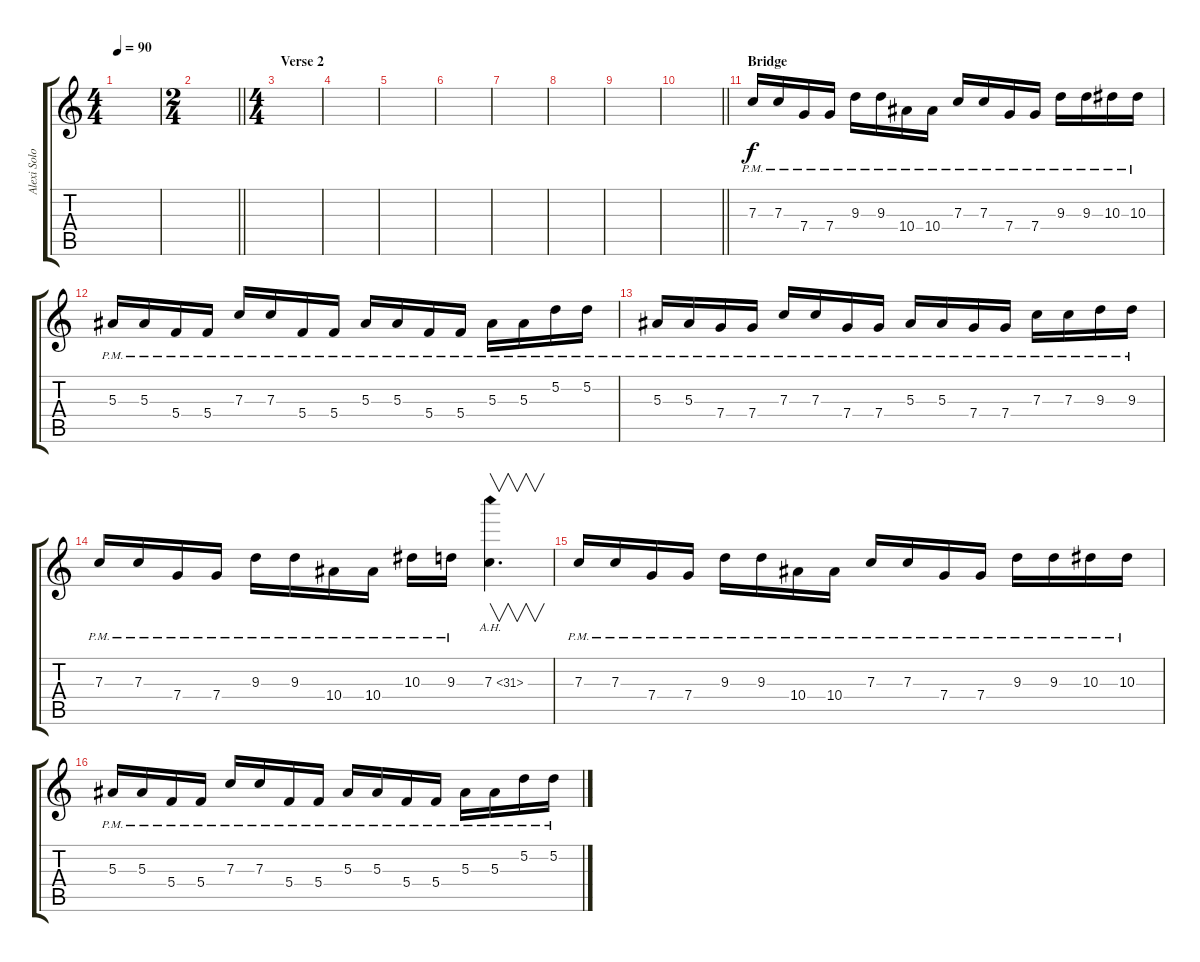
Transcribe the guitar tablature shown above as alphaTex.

\track ("Alexi Solo" "Alexi Solo") {instrument distortionguitar}
\staff {score tabs}
\tuning (D4 A3 F3 C3 G2 C2) {hide}
\ts (4 4)
\tempo 90
\clef g2
\ks c
|
\ts (2 4)
\barLineRight lightlight
|
\ts (4 4)
\section ("" "Verse 2")
|
|
|
|
|
|
|
\barLineRight lightlight
|
\section ("" "Bridge")
7.3{pm}.16 7.3{pm}.16 7.4{pm}.16 7.4{pm}.16 9.3{pm}.16 9.3{pm}.16 10.4{pm}.16 10.4{pm}.16 7.3{pm}.16 7.3{pm}.16 7.4{pm}.16 7.4{pm}.16 9.3{pm}.16 9.3{pm}.16 10.3{pm}.16 10.3{pm}.16 |
5.3{pm}.16 5.3{pm}.16 5.4{pm}.16 5.4{pm}.16 7.3{pm}.16 7.3{pm}.16 5.4{pm}.16 5.4{pm}.16 5.3{pm}.16 5.3{pm}.16 5.4{pm}.16 5.4{pm}.16 5.3{pm}.16 5.3{pm}.16 5.2{pm}.16 5.2{pm}.16 |
5.3{pm}.16 5.3{pm}.16 7.4{pm}.16 7.4{pm}.16 7.3{pm}.16 7.3{pm}.16 7.4{pm}.16 7.4{pm}.16 5.3{pm}.16 5.3{pm}.16 7.4{pm}.16 7.4{pm}.16 7.3{pm}.16 7.3{pm}.16 9.3{pm}.16 9.3{pm}.16 |
7.3{pm}.16 7.3{pm}.16 7.4{pm}.16 7.4{pm}.16 9.3{pm}.16 9.3{pm}.16 10.4{pm}.16 10.4{pm}.16 10.3{pm}.16 9.3{pm}.16 7.3{ah 24}.4{v d} |
7.3{pm}.16 7.3{pm}.16 7.4{pm}.16 7.4{pm}.16 9.3{pm}.16 9.3{pm}.16 10.4{pm}.16 10.4{pm}.16 7.3{pm}.16 7.3{pm}.16 7.4{pm}.16 7.4{pm}.16 9.3{pm}.16 9.3{pm}.16 10.3{pm}.16 10.3{pm}.16 |
5.3{pm}.16 5.3{pm}.16 5.4{pm}.16 5.4{pm}.16 7.3{pm}.16 7.3{pm}.16 5.4{pm}.16 5.4{pm}.16 5.3{pm}.16 5.3{pm}.16 5.4{pm}.16 5.4{pm}.16 5.3{pm}.16 5.3{pm}.16 5.2{pm}.16 5.2{pm}.16
